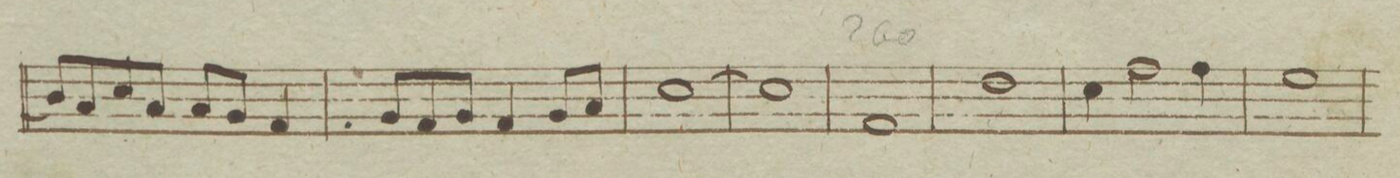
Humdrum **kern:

**kern	**dynam
*I"Clarinetto Secondo in B.	*
*clefG2	*
*k[b-e-a-]	*
*met(c)	*
*M4/4	*
8a-/L]	.
8g/	.
8b-/	.
8g/J	.
8g/L	.
8f/J	.
[4.e-/	.
=253	=253
8fL/	.
8e-/	.
8f/J	.
4e-/	.
8f/L	.
8g/J	.
=254	=254
[1b-	.
=255	=255
1b-]	.
=256	=256
1e-	.
=257	=257
1cc	.
=258	=258
4b-\	.
2ee-\	.
4ee-\	.
=259	=259
1dd	.
=260	=260
*-	*-
